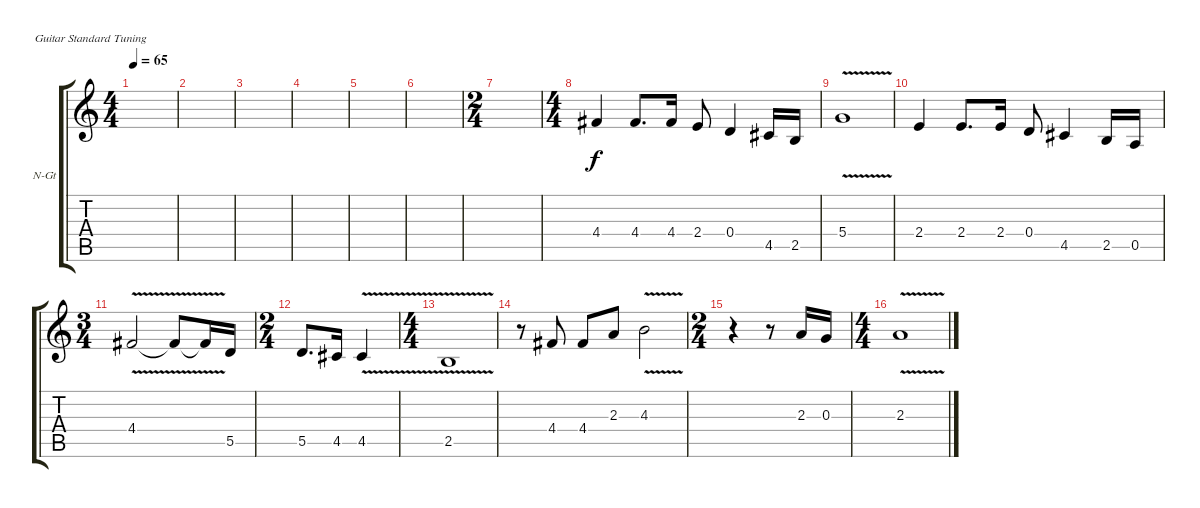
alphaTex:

\defaultSystemsLayout 4
\bracketExtendMode groupsimilarinstruments
\firstSystemTrackNameOrientation horizontal
\otherSystemsTrackNameOrientation horizontal
\track ("Nylon Guitar" "N-Gt") {instrument acousticguitarnylon}
\staff {score tabs}
\tuning (E4 B3 G3 D3 A2 E2)
\ts (4 4)
\tempo 65
\clef g2
\scale
0.487395
\ks c
|
\scale
0.256303 |
\scale
0.256303 |
\scale
0.333333 |
\scale
0.333333 |
\scale
0.333333 |
\ts (2 4)
\scale
0.395904 |
\ts (4 4)
\scale
0.395904 4.4.4 4.4.8{d} 4.4.16 2.4.8 0.4.4 4.5.16 2.5.16 |
\scale
0.208191 5.4{v}.1 |
\scale
0.256303 2.4.4 2.4.8{d} 2.4.16 0.4.8 4.5.4 2.5.16 0.5.16 |
\ts (3 4)
\scale
0.256303 4.4{v}.2 4.4{v t}.8 4.4{v t}.16 5.5.16 |
\ts (2 4)
\scale
0.487395 5.5.8{d} 4.5.16 4.5{v}.4 |
\ts (4 4)
\scale
0.395904 2.5{v}.1 |
\scale
0.208191 r.8 4.4.8 4.4.8 2.3.8 4.3{v}.2 |
\ts (2 4)
\scale
0.395904 r.4 r.8 2.3.16 0.3.16 |
\ts (4 4)
\scale
0.395904 2.3{v}.1
